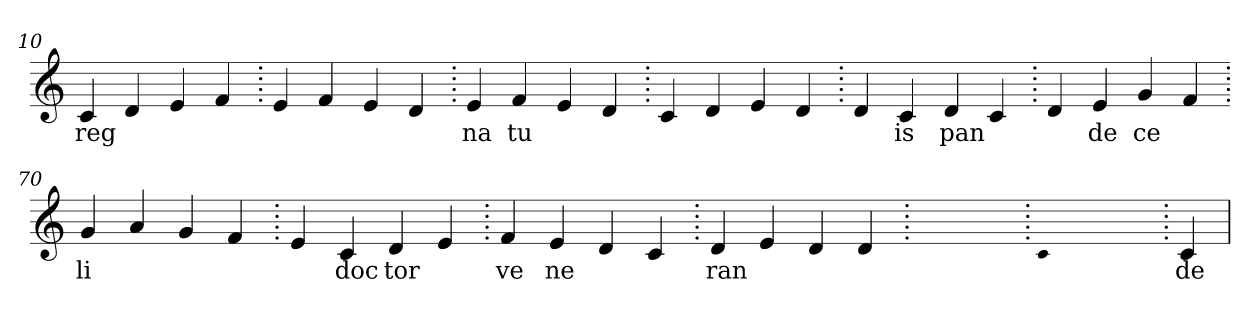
**kern	**text
*part1	*part1
*staff1	*staff1
*clefG2	*
=10.	=10.
4c	reg
4d	.
4e	.
4f	.
=20.	=20.
4e	.
4f	.
4e	.
4d	.
=30.	=30.
4e	na
4f	tu
4e	.
4d	.
=40.	=40.
4c	.
4d	.
4e	.
4d	.
=50.	=50.
4d	.
4c	is
4d	pan
4c	.
=60.	=60.
4d	.
4e	de
4g	ce
4f	.
=70.	=70.
4g	li
4a	.
4g	.
4f	.
=80.	=80.
4e	.
4c	doc
4d	tor
4e	.
=90.	=90.
4f	ve
4e	ne
4d	.
4c	.
=100.	=100.
4d	ran
4e	.
4d	.
4d	.
=110.	=110.
1ryy	.
=110.	=110.
qqc	.
1ryy	.
=110.	=110.
4c	de
=	=
*-	*-
